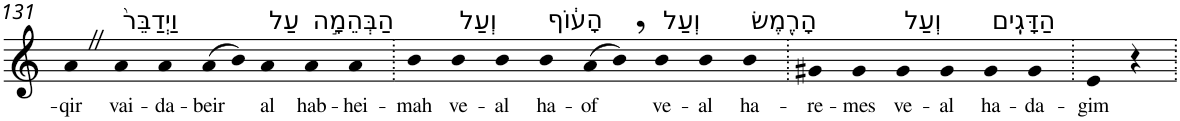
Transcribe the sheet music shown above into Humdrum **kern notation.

**kern	**text
*part1	*part1
*staff1	*staff1
*I"Piano	*
*I'Pno	*
!!LO:PB:g=z
*clefG2	*
*k[]	*
=131	=131
!	!LO:LY:b
4aZ	-qir
!LO:TX:a:t=וַיְדַבֵּר֙	!
!	!LO:LY:b
4a	vai-
!	!LO:LY:b
4a	-da-
!	!LO:LY:b
(>8a	-beir
8b)	.
!LO:TX:a:t=עַל	!
!	!LO:LY:b
4a	al
!LO:TX:a:t=הַבְּהֵמָ֣ה	!
!	!LO:LY:b
4a	hab-
!	!LO:LY:b
4a	-hei-
=132.	=132.
!	!LO:LY:b
4b	-mah
!LO:TX:a:t=וְעַל	!
!	!LO:LY:b
4b	ve-
!	!LO:LY:b
4b	-al
!LO:TX:a:t=הָע֔וֹף	!
!	!LO:LY:b
4b	ha-
!	!LO:LY:b
(>8a	-of
8b,)	.
!LO:TX:a:t=וְעַל	!
!	!LO:LY:b
4b	ve-
!	!LO:LY:b
4b	-al
!LO:TX:a:t=הָרֶ֖מֶשׂ	!
!	!LO:LY:b
4b	ha-
=133.	=133.
!	!LO:LY:b
4g#X	-re-
!	!LO:LY:b
4g#	-mes
!LO:TX:a:t=וְעַל	!
!	!LO:LY:b
4g#	ve-
!	!LO:LY:b
4g#	-al
!LO:TX:a:t=הַדָּגִֽים	!
!	!LO:LY:b
4g#	ha-
!	!LO:LY:b
4g#	-da-
=134.	=134.
!	!LO:LY:b
4e	-gim
4r	.
=.	=.
*-	*-
